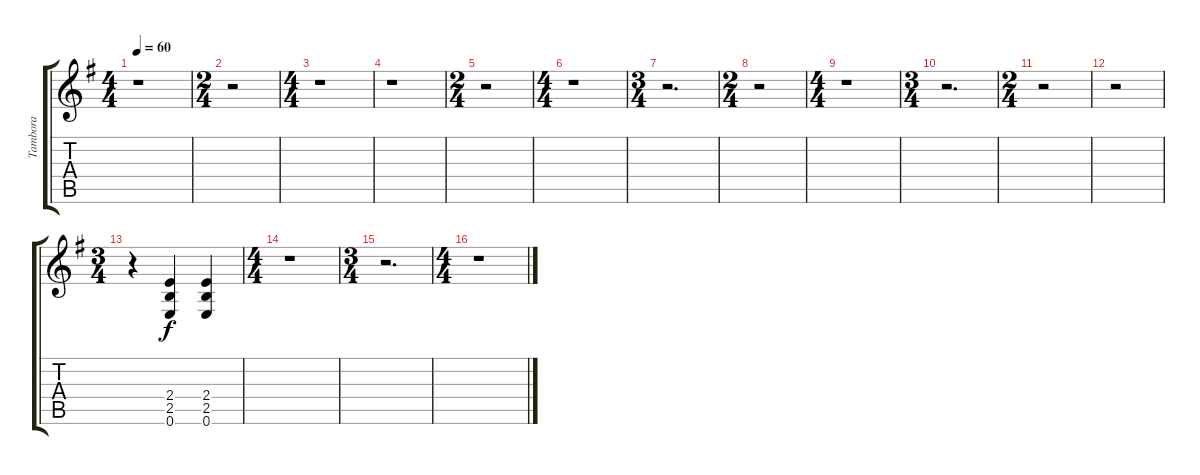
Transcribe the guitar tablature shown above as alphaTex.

\track ("Tambora" "Tambora") {instrument slapbass1}
\staff {score tabs}
\tuning (E4 B3 G3 D3 A2 E2) {hide}
\ts (4 4)
\tempo 60
\clef g2
\ks g
r.1{dy f} |
\ts (2 4)
r.2 |
\ts (4 4)
r.1 |
r.1 |
\ts (2 4)
r.2 |
\ts (4 4)
r.1 |
\ts (3 4)
r.2{d} |
\ts (2 4)
r.2 |
\ts (4 4)
r.1 |
\ts (3 4)
r.2{d} |
\ts (2 4)
r.2 |
r.2 |
\ts (3 4)
r.4 (2.4 2.5 0.6).4 (2.4 2.5 0.6).4 |
\ts (4 4)
r.1 |
\ts (3 4)
r.2{d} |
\ts (4 4)
r.1
